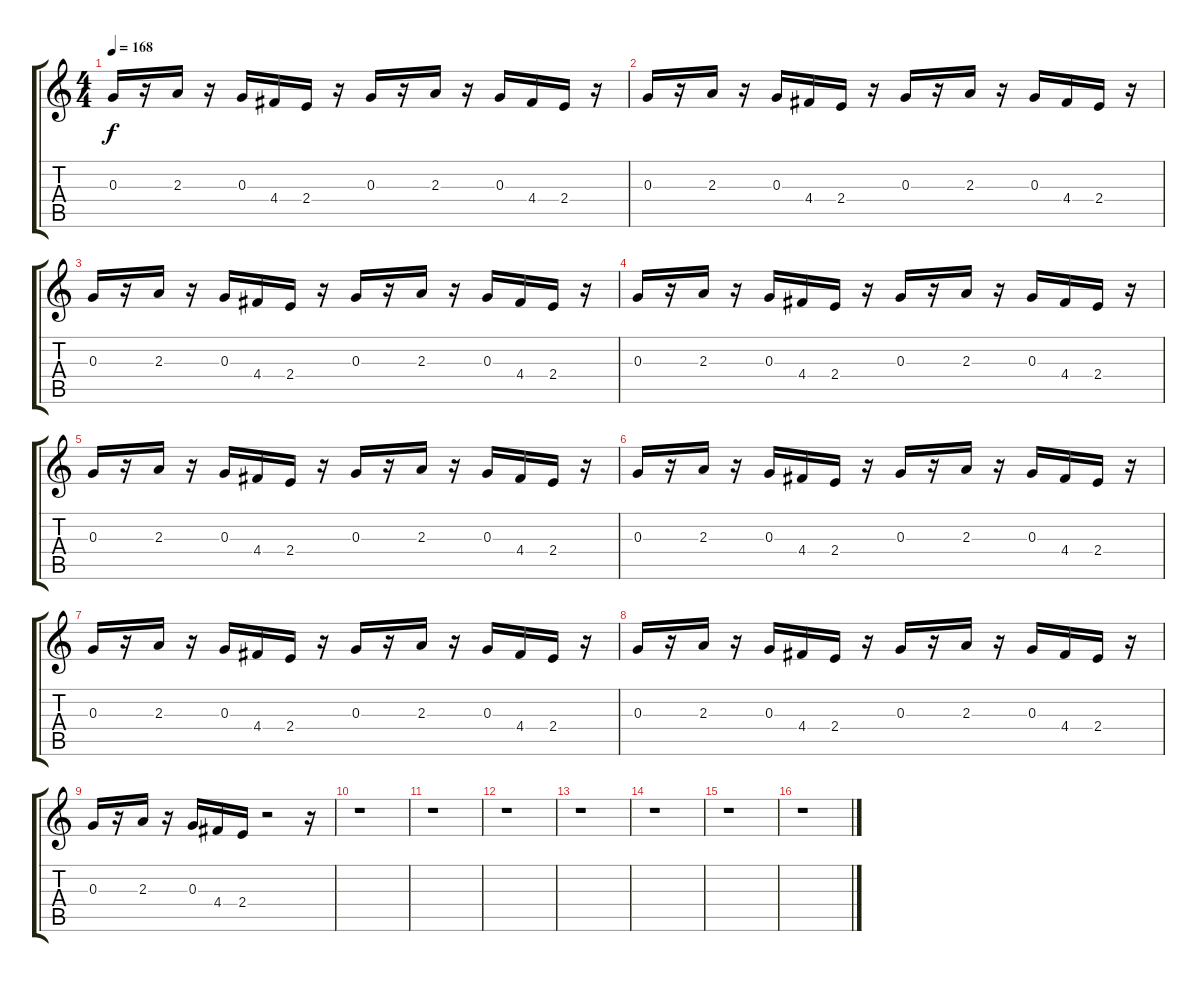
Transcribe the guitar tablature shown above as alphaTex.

\track "" {instrument overdrivenguitar}
\staff {score tabs}
\tuning (E4 B3 G3 D3 A2 E2) {hide}
\ts (4 4)
\tempo 168
\clef g2
\ks c
0.3.16{dy f} r.16 2.3.16 r.16 0.3.16 4.4.16 2.4.16 r.16 0.3.16 r.16 2.3.16 r.16 0.3.16 4.4.16 2.4.16 r.16 |
0.3.16 r.16 2.3.16 r.16 0.3.16 4.4.16 2.4.16 r.16 0.3.16 r.16 2.3.16 r.16 0.3.16 4.4.16 2.4.16 r.16 |
0.3.16 r.16 2.3.16 r.16 0.3.16 4.4.16 2.4.16 r.16 0.3.16 r.16 2.3.16 r.16 0.3.16 4.4.16 2.4.16 r.16 |
0.3.16 r.16 2.3.16 r.16 0.3.16 4.4.16 2.4.16 r.16 0.3.16 r.16 2.3.16 r.16 0.3.16 4.4.16 2.4.16 r.16 |
0.3.16 r.16 2.3.16 r.16 0.3.16 4.4.16 2.4.16 r.16 0.3.16 r.16 2.3.16 r.16 0.3.16 4.4.16 2.4.16 r.16 |
0.3.16 r.16 2.3.16 r.16 0.3.16 4.4.16 2.4.16 r.16 0.3.16 r.16 2.3.16 r.16 0.3.16 4.4.16 2.4.16 r.16 |
0.3.16 r.16 2.3.16 r.16 0.3.16 4.4.16 2.4.16 r.16 0.3.16 r.16 2.3.16 r.16 0.3.16 4.4.16 2.4.16 r.16 |
0.3.16 r.16 2.3.16 r.16 0.3.16 4.4.16 2.4.16 r.16 0.3.16 r.16 2.3.16 r.16 0.3.16 4.4.16 2.4.16 r.16 |
0.3.16 r.16 2.3.16 r.16 0.3.16 4.4.16 2.4.16 r.2 r.16 |
r.1 |
r.1 |
r.1 |
r.1 |
r.1 |
r.1 |
r.1
